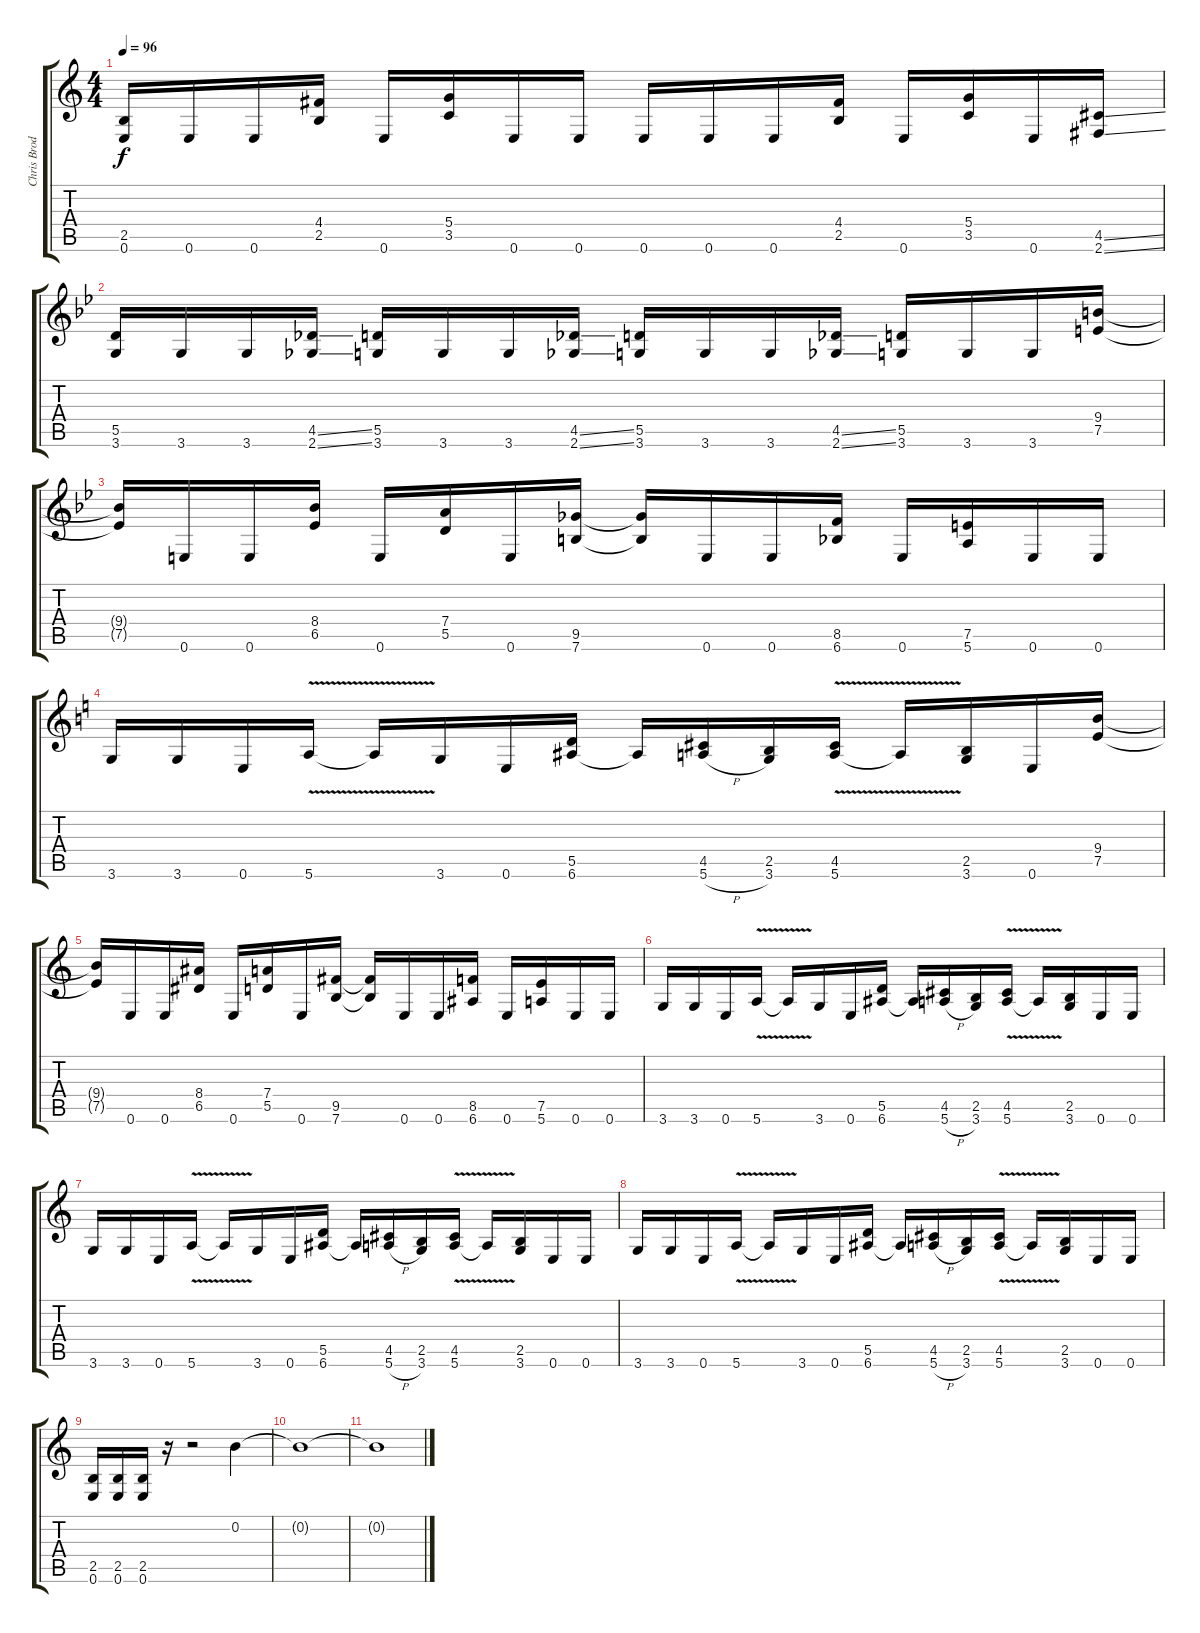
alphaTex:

\track ("Chris Broderick" "Chris Brod") {instrument distortionguitar}
\staff {score tabs}
\tuning (E4 B3 G3 D3 A2 E2) {hide}
\ts (4 4)
\tempo 96
\clef g2
\ks c
(2.5{t} 0.6{t}).16{dy f} 0.6.16 0.6.16 (4.4 2.5).16 0.6.16 (5.4 3.5).16 0.6.16 0.6.16 0.6.16 0.6.16 0.6.16 (4.4 2.5).16 0.6.16 (5.4 3.5).16 0.6.16 (4.5{ss} 2.6{ss}).16 |
\ks bb
(5.5 3.6).16 3.6.16 3.6.16 (4.5{ss} 2.6{ss}).16 (5.5 3.6).16 3.6.16 3.6.16 (4.5{ss} 2.6{ss}).16 (5.5 3.6).16 3.6.16 3.6.16 (4.5{ss} 2.6{ss}).16 (5.5 3.6).16 3.6.16 3.6.16 (9.4 7.5).16 |
(9.4{t} 7.5{t}).16 0.6.16 0.6.16 (8.4 6.5).16 0.6.16 (7.4 5.5).16 0.6.16 (9.5 7.6).16 (9.5{t} 7.6{t}).16 0.6.16 0.6.16 (8.5 6.6).16 0.6.16 (7.5 5.6).16 0.6.16 0.6.16 |
\ks c
3.6.16 3.6.16 0.6.16 5.6{v}.16 5.6{t}.16 3.6.16 0.6.16 (5.5 6.6).16 6.6{t}.16 (4.5 5.6{h}).16 (2.5 3.6).16 (4.5 5.6{v}).16 5.6{t}.16 (2.5 3.6).16 0.6.16 (9.4 7.5).16 |
(9.4{t} 7.5{t}).16 0.6.16 0.6.16 (8.4 6.5).16 0.6.16 (7.4 5.5).16 0.6.16 (9.5 7.6).16 (9.5{t} 7.6{t}).16 0.6.16 0.6.16 (8.5 6.6).16 0.6.16 (7.5 5.6).16 0.6.16 0.6.16 |
3.6.16 3.6.16 0.6.16 5.6{v}.16 5.6{t}.16 3.6.16 0.6.16 (5.5 6.6).16 6.6{t}.16 (4.5 5.6{h}).16 (2.5 3.6).16 (4.5 5.6{v}).16 5.6{t}.16 (2.5 3.6).16 0.6.16 0.6.16 |
3.6.16 3.6.16 0.6.16 5.6{v}.16 5.6{t}.16 3.6.16 0.6.16 (5.5 6.6).16 6.6{t}.16 (4.5 5.6{h}).16 (2.5 3.6).16 (4.5 5.6{v}).16 5.6{t}.16 (2.5 3.6).16 0.6.16 0.6.16 |
3.6.16 3.6.16 0.6.16 5.6{v}.16 5.6{t}.16 3.6.16 0.6.16 (5.5 6.6).16 6.6{t}.16 (4.5 5.6{h}).16 (2.5 3.6).16 (4.5 5.6{v}).16 5.6{t}.16 (2.5 3.6).16 0.6.16 0.6.16 |
(2.5 0.6).16 (2.5 0.6).16 (2.5 0.6).16 r.16 r.2 0.2.4 |
0.2{t}.1 |
0.2{t}.1
